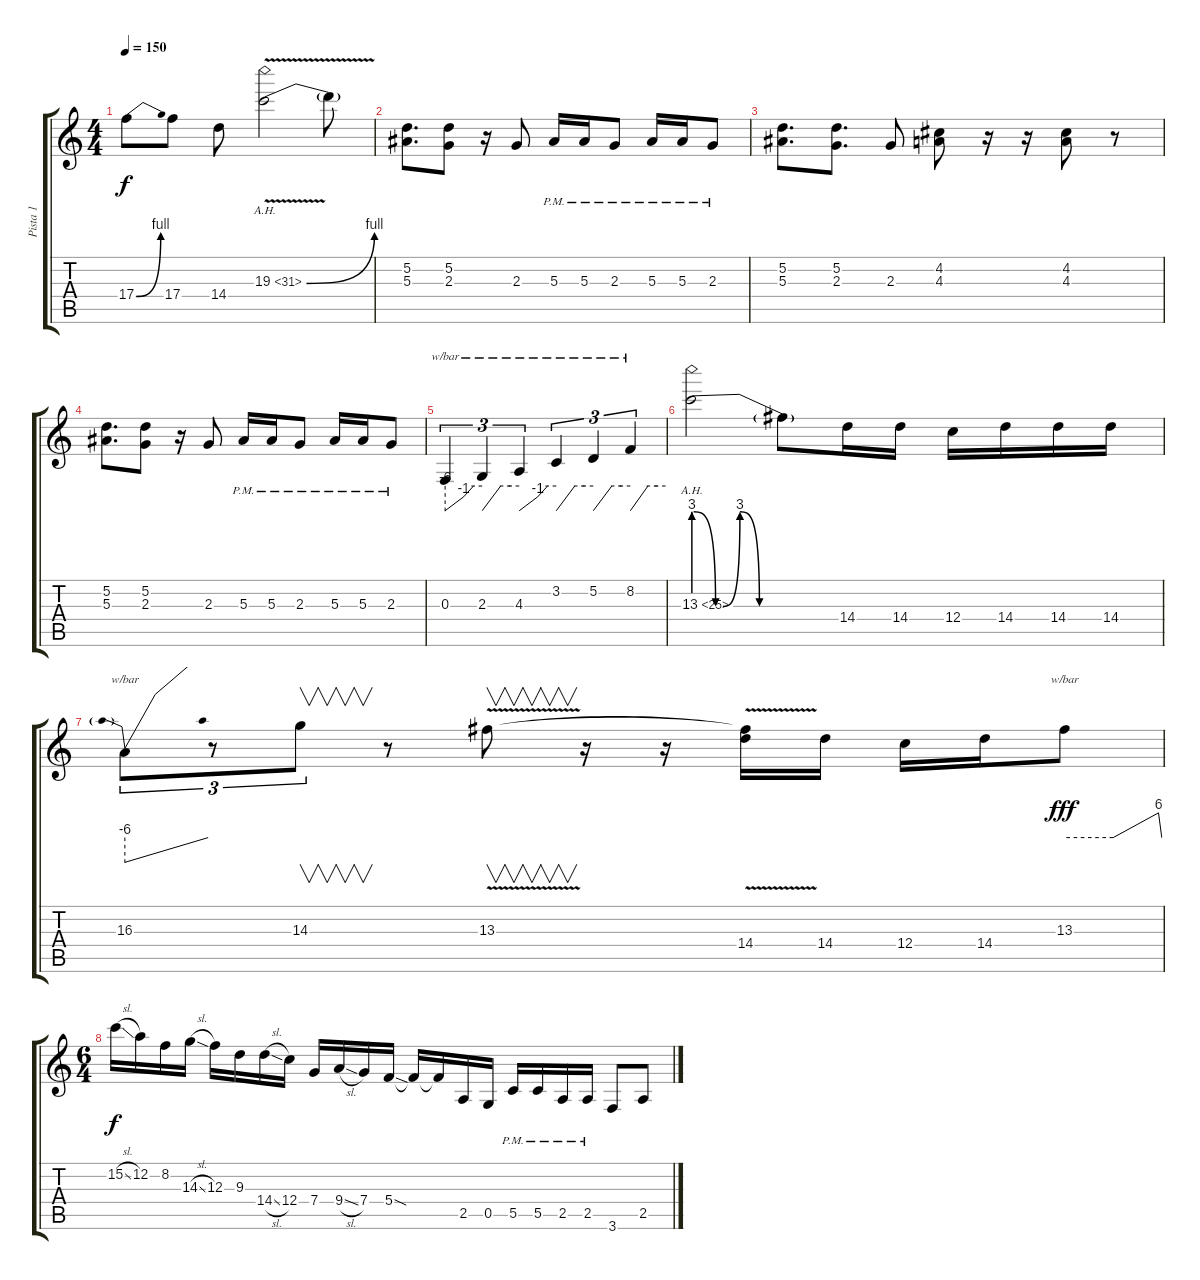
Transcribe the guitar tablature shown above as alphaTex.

\track ("Pista 1" "Pista 1") {instrument distortionguitar}
\staff {score tabs}
\tuning (D4 A3 F3 C3 G2 D2) {hide}
\ts (4 4)
\tempo 150
\clef g2
\ks c
17.4{be (bend 0 0 60 4)}.8{dy f} 17.4.8 14.4.8 19.3{be (bend 0 0 60 4) ah 12 v}.2 19.3{t}.8 |
(5.2 5.3).8{d} (5.2 2.3).8 r.16 2.3.8 5.3{pm}.16 5.3{pm}.16 2.3{pm}.8 5.3{pm}.16 5.3{pm}.16 2.3{pm}.8 |
(5.2 5.3).8{d} (5.2 2.3).8{d} 2.3.8 (4.2 4.3).8 r.16 r.16 (4.2 4.3).8 r.8 |
(5.2 5.3).8{d} (5.2 2.3).8 r.16 2.3.8 5.3{pm}.16 5.3{pm}.16 2.3{pm}.8 5.3{pm}.16 5.3{pm}.16 2.3{pm}.8 |
0.3.4{tu (3 2) tbe (custom default 0 -24 30 -4 46 0 60 0)} 2.3.4{tu (3 2) tbe (custom default 0 -24 30 0 46 0 60 0)} 4.3.4{tu (3 2) tbe (custom default 0 -24 30 -4 46 0 60 0)} 3.2.4{tu (3 2) tbe (custom default 0 -24 30 0 46 0 60 0)} 5.2.4{tu (3 2) tbe (custom default 0 -24 30 0 46 0 60 0)} 8.2.4{tu (3 2) tbe (custom default 0 -24 30 0 46 0 60 0)} |
13.3{be (custom 0 12 9 0 12 0 19 12 27 0 35 0 45 0 60 0) ah 12}.2 13.3{t}.8 14.4.16 14.4.16 12.4.16 14.4.16 14.4.16 14.4.16 |
16.3.8{tu (3 2) tbe (predivedive default 0 -24 60 0)} r.8{tu (3 2)} 14.3.8{v tu (3 2)} r.8 13.3{v}.8{v} r.16 r.16 (13.3{t} 14.4).16 14.4.16 12.4.16 14.4.16 13.3.8{tbe (custom default 0 0 30 0 58 24 60 0) dy fff} |
\ts (6 4)
15.2{sl}.16{dy f} 12.2.16 8.2.16 14.3{sl}.16 12.3.16 9.3.16 14.4{sl}.16 12.4.16 7.4.16 9.4{sl}.16 7.4.16 5.4{sod}.16 5.4{t}.16 5.4{t}.16 2.5.16 0.5.16 5.5{pm}.16 5.5{pm}.16 2.5{pm}.16 2.5{pm}.16 3.6.8 2.5.8
